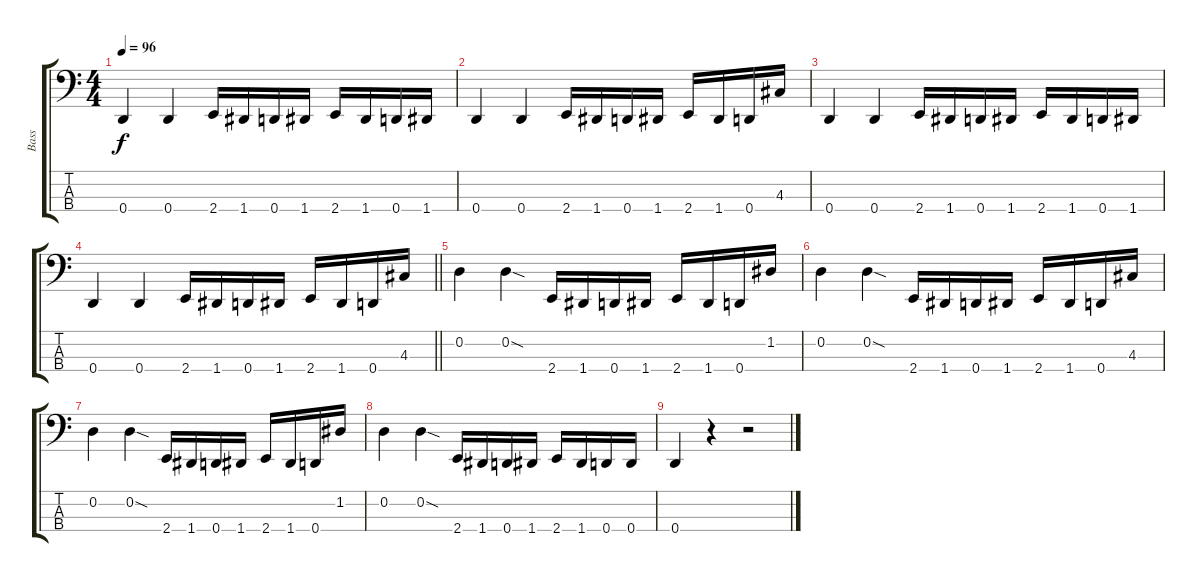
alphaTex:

\track ("Bass" "Bass") {instrument electricbassfinger}
\staff {score tabs}
\tuning (G2 D2 A1 D1) {hide}
\ts (4 4)
\tempo 96
\clef f4
\ks c
0.4.4{dy f} 0.4.4 2.4.16 1.4.16 0.4.16 1.4.16 2.4.16 1.4.16 0.4.16 1.4.16 |
0.4.4 0.4.4 2.4.16 1.4.16 0.4.16 1.4.16 2.4.16 1.4.16 0.4.16 4.3.16 |
0.4.4 0.4.4 2.4.16 1.4.16 0.4.16 1.4.16 2.4.16 1.4.16 0.4.16 1.4.16 |
\barLineRight lightlight
0.4.4 0.4.4 2.4.16 1.4.16 0.4.16 1.4.16 2.4.16 1.4.16 0.4.16 4.3.16 |
0.2.4 0.2{sod}.4 2.4.16 1.4.16 0.4.16 1.4.16 2.4.16 1.4.16 0.4.16 1.2.16 |
0.2.4 0.2{sod}.4 2.4.16 1.4.16 0.4.16 1.4.16 2.4.16 1.4.16 0.4.16 4.3.16 |
0.2.4 0.2{sod}.4 2.4.16 1.4.16 0.4.16 1.4.16 2.4.16 1.4.16 0.4.16 1.2.16 |
0.2.4 0.2{sod}.4 2.4.16 1.4.16 0.4.16 1.4.16 2.4.16 1.4.16 0.4.16 0.4.16 |
0.4.4 r.4 r.2
